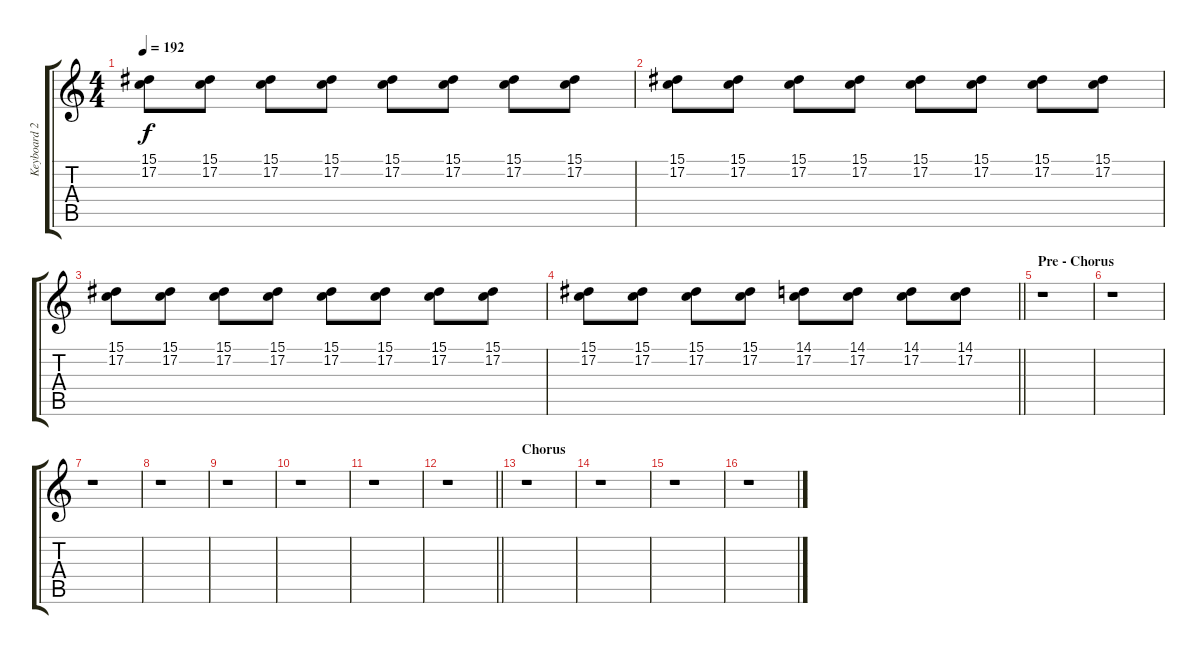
\track ("Keyboard 2" "Keyboard 2") {instrument harpsichord}
\staff {score tabs}
\tuning (C4 G3 Eb3 Bb2 F2 C2) {hide}
\ts (4 4)
\tempo 192
\clef g2
\ks c
(15.1 17.2).8{dy f} (15.1 17.2).8 (15.1 17.2).8 (15.1 17.2).8 (15.1 17.2).8 (15.1 17.2).8 (15.1 17.2).8 (15.1 17.2).8 |
(15.1 17.2).8 (15.1 17.2).8 (15.1 17.2).8 (15.1 17.2).8 (15.1 17.2).8 (15.1 17.2).8 (15.1 17.2).8 (15.1 17.2).8 |
(15.1 17.2).8 (15.1 17.2).8 (15.1 17.2).8 (15.1 17.2).8 (15.1 17.2).8 (15.1 17.2).8 (15.1 17.2).8 (15.1 17.2).8 |
\barLineRight lightlight
(15.1 17.2).8 (15.1 17.2).8 (15.1 17.2).8 (15.1 17.2).8 (14.1 17.2).8 (14.1 17.2).8 (14.1 17.2).8 (14.1 17.2).8 |
\section ("" "Pre - Chorus")
r.1 |
r.1 |
r.1 |
r.1 |
r.1 |
r.1 |
r.1 |
\barLineRight lightlight
r.1 |
\section ("" "Chorus")
r.1 |
r.1 |
r.1 |
r.1
